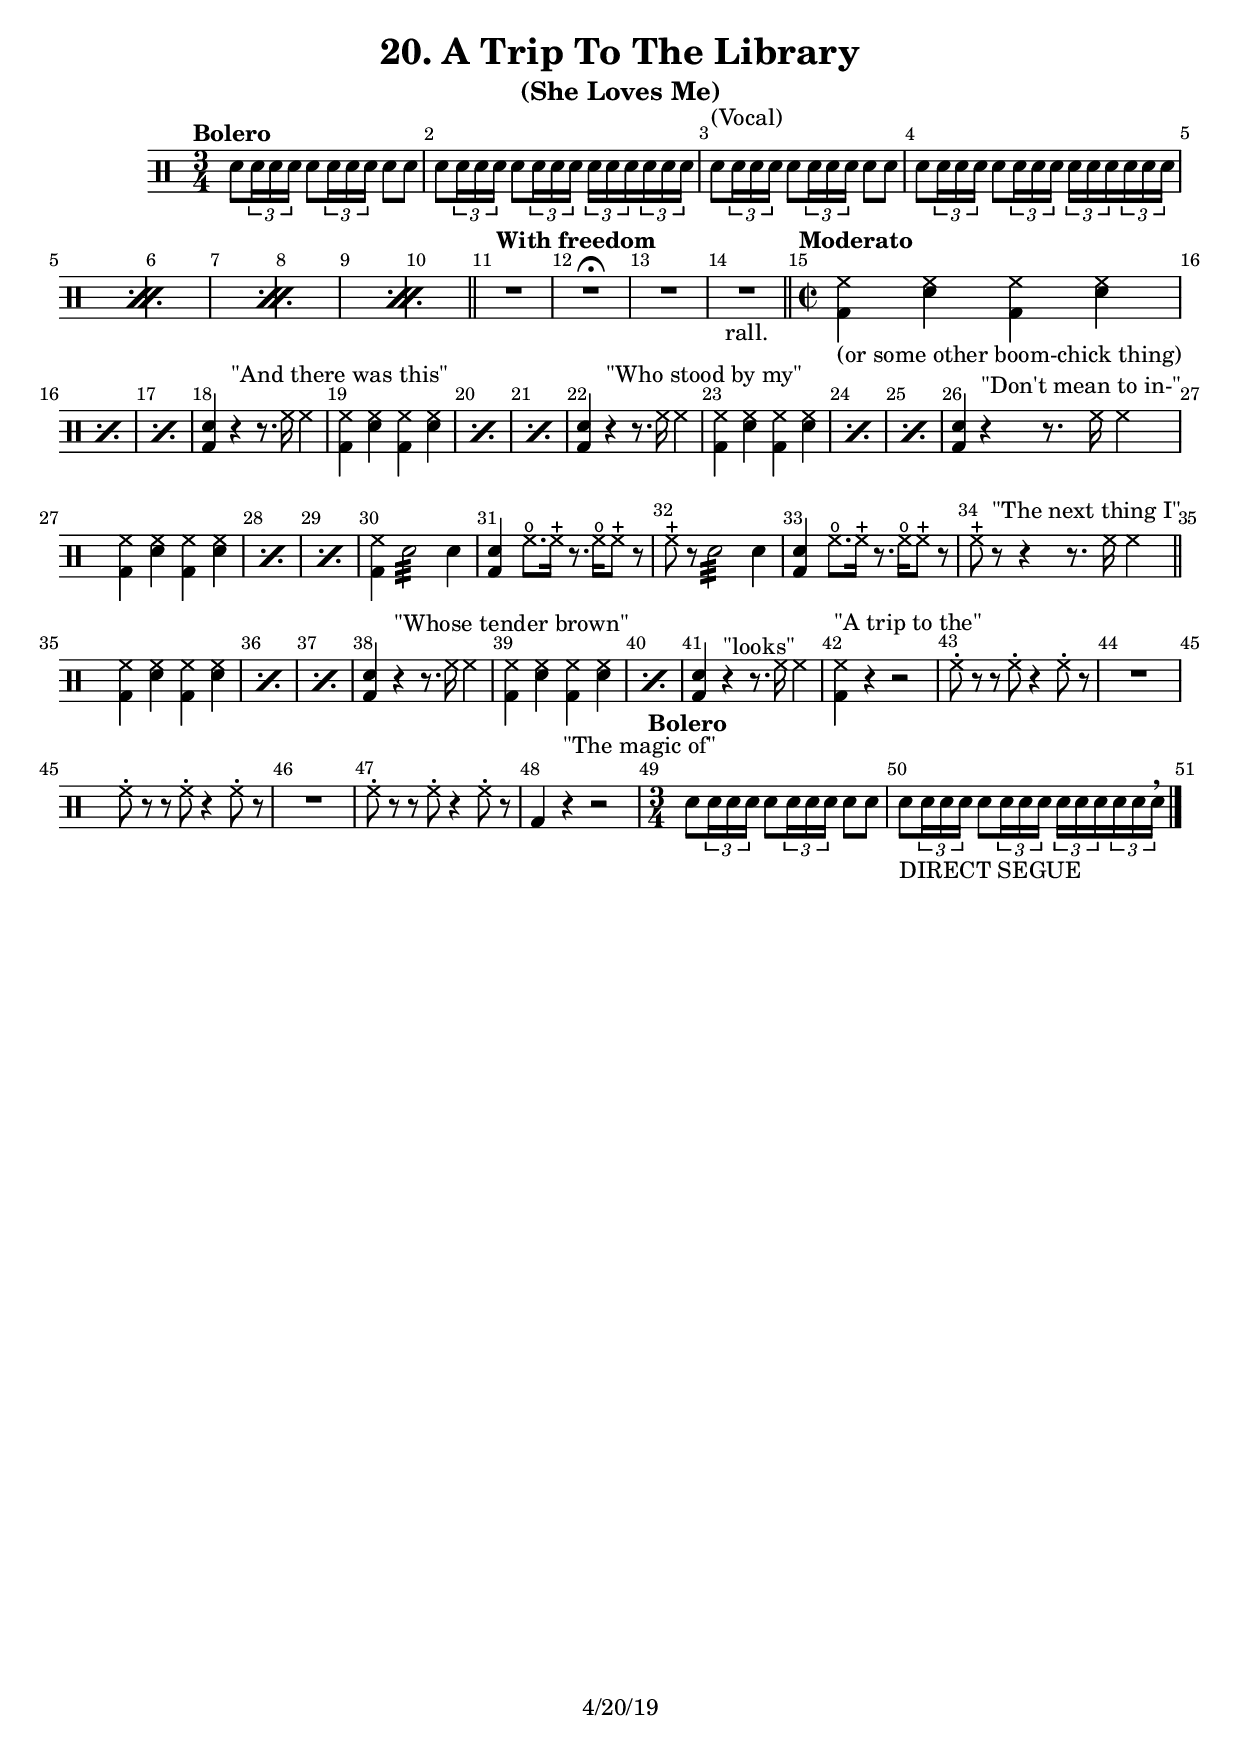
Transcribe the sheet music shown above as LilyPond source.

\header {
  title = "20. A Trip To The Library"
  subtitle = "(She Loves Me)"
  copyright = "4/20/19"
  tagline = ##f
}

global = {
  \key c \minor
  \time 3/4
  %\clef bass
  \tempo "Bolero"
  \compressFullBarRests
  \override Score.BarNumber.break-visibility = ##(#t #t #t)
}

\drums {
  \global
  sn8 \tuplet 3/2 { sn16 sn sn } sn8 \tuplet 3/2 { sn16 sn sn } sn8 sn | sn \tuplet 3/2 { sn16 sn sn } sn8 \tuplet 3/2 { sn16 sn sn } \tuplet 3/2 { sn sn sn } \tuplet 3/2 { sn sn sn } <>^"(Vocal)"
  \repeat percent 4 { sn8 \tuplet 3/2 { sn16 sn sn } sn8 \tuplet 3/2 { sn16 sn sn } sn8 sn | sn \tuplet 3/2 { sn16 sn sn } sn8 \tuplet 3/2 { sn16 sn sn } \tuplet 3/2 { sn sn sn } \tuplet 3/2 { sn sn sn } } \bar "||"
  \tempo "With freedom" R2. R2.\fermataMarkup R2. R2._"rall." \bar "||"
  \time 2/2 \tempo "Moderato"
  \repeat percent 3 { <bd hh>4_"(or some other boom-chick thing)" <sn hh> <bd hh> <sn hh> } <bd sn> r4^"\"And there was this\"" r8. hh16 hh4
  \repeat percent 3 { <bd hh>4 <sn hh> <bd hh> <sn hh> } <bd sn> r4^"\"Who stood by my\"" r8. hh16 hh4
  \repeat percent 3 { <bd hh>4 <sn hh> <bd hh> <sn hh> } <bd sn> r4^"\"Don't mean to in-\"" r8. hh16 hh4
  \repeat percent 3 { <bd hh>4 <sn hh> <bd hh> <sn hh> } <bd hh> sn2:32 sn4
  <bd sn> hh8.\open hh16-+ r8. hh16\open hh8-+ r hh-+ r sn2:32 sn4 <bd sn> hh8.\open hh16-+ r8. hh16\open hh8-+ r hh-+ r^"\"The next thing I\"" r4 r8. hh16 hh4 \bar "||"
  \repeat percent 3 { <bd hh>4 <sn hh> <bd hh> <sn hh> } <bd sn> r4^"\"Whose tender brown\"" r8. hh16 hh4
  \repeat percent 2 { <bd hh>4 <sn hh> <bd hh> <sn hh> } <bd sn> r4^"\"looks\"" r8. hh16 hh4 <bd hh>^"\"A trip to the\"" r r2
  \repeat unfold 2 { hh8-. r r hh-. r4 hh8-. r R1 } hh8-. r r hh-. r4 hh8-. r bd4 r4^"\"The magic of\"" r2
  \time 3/4 \tempo "Bolero" sn8 \tuplet 3/2 { sn16 sn sn } sn8 \tuplet 3/2 { sn16 sn sn } sn8 sn | sn-"DIRECT SEGUE" \tuplet 3/2 { sn16 sn sn } sn8 \tuplet 3/2 { sn16 sn sn } \tuplet 3/2 { sn sn sn } \tuplet 3/2 { sn sn sn } \breathe \bar "|."
}